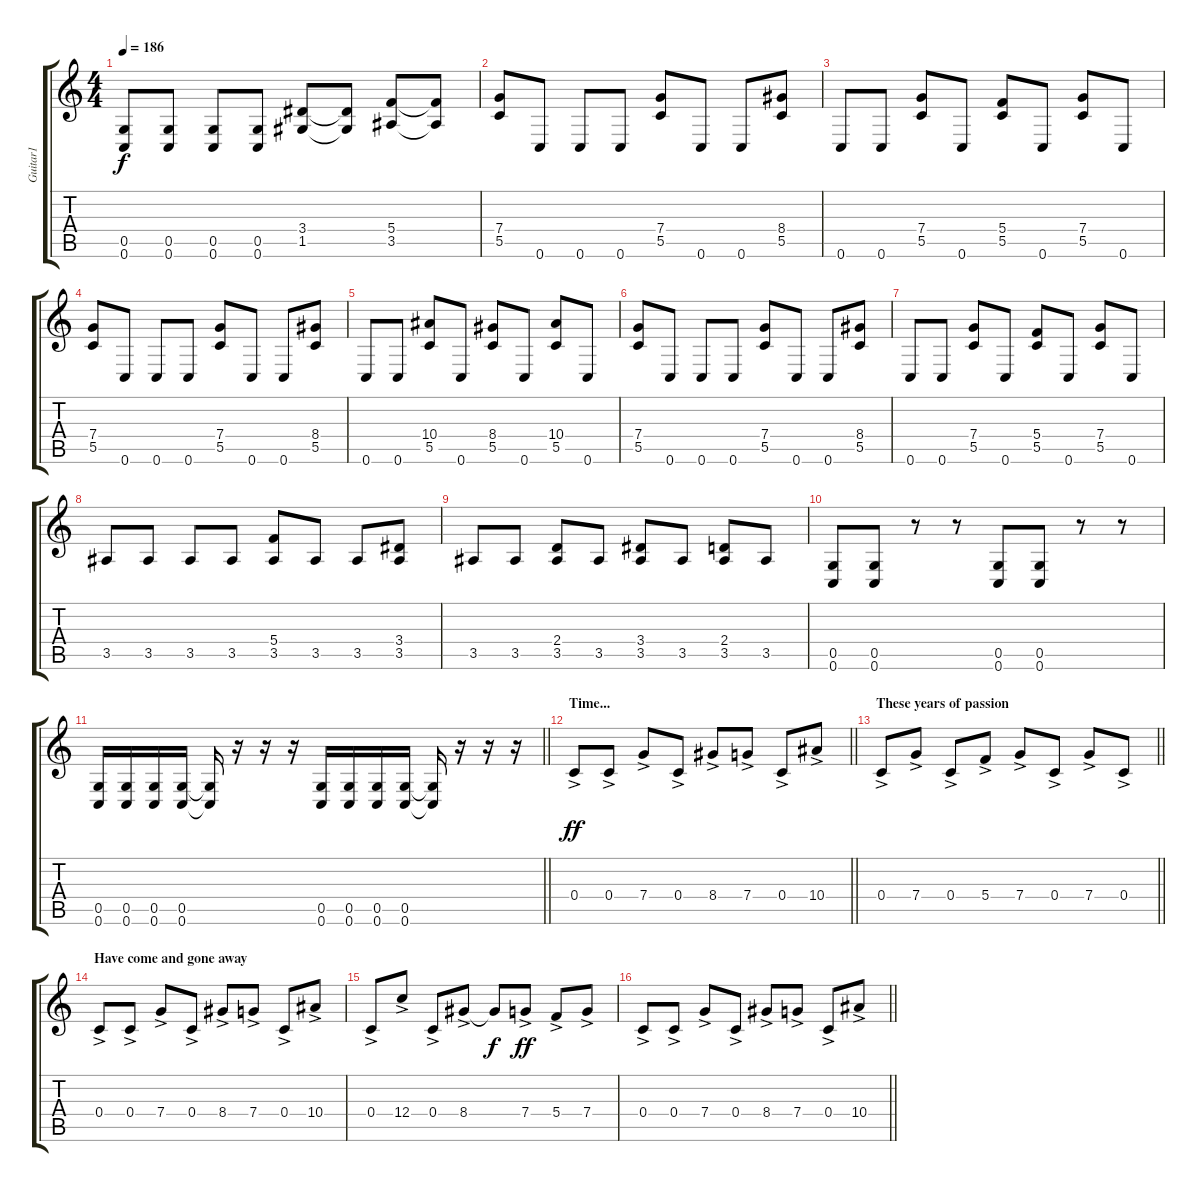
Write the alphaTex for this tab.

\track ("Guitar1" "Guitar1") {instrument distortionguitar}
\staff {score tabs}
\tuning (D4 A3 F3 C3 G2 C2) {hide}
\ts (4 4)
\tempo 186
\clef g2
\ks c
(0.5 0.6).8{dy f} (0.5 0.6).8 (0.5 0.6).8 (0.5 0.6).8 (3.4 1.5).8 (3.4{t} 1.5{t}).8 (5.4 3.5).8 (5.4{t} 3.5{t}).8 |
(7.4 5.5).8 0.6.8 0.6.8 0.6.8 (7.4 5.5).8 0.6.8 0.6.8 (8.4 5.5).8 |
0.6.8 0.6.8 (7.4 5.5).8 0.6.8 (5.4 5.5).8 0.6.8 (7.4 5.5).8 0.6.8 |
(7.4 5.5).8 0.6.8 0.6.8 0.6.8 (7.4 5.5).8 0.6.8 0.6.8 (8.4 5.5).8 |
0.6.8 0.6.8 (10.4 5.5).8 0.6.8 (8.4 5.5).8 0.6.8 (10.4 5.5).8 0.6.8 |
(7.4 5.5).8 0.6.8 0.6.8 0.6.8 (7.4 5.5).8 0.6.8 0.6.8 (8.4 5.5).8 |
0.6.8 0.6.8 (7.4 5.5).8 0.6.8 (5.4 5.5).8 0.6.8 (7.4 5.5).8 0.6.8 |
3.5.8 3.5.8 3.5.8 3.5.8 (5.4 3.5).8 3.5.8 3.5.8 (3.4 3.5).8 |
3.5.8 3.5.8 (2.4 3.5).8 3.5.8 (3.4 3.5).8 3.5.8 (2.4 3.5).8 3.5.8 |
(0.5 0.6).8 (0.5 0.6).8 r.8 r.8 (0.5 0.6).8 (0.5 0.6).8 r.8 r.8 |
\barLineRight lightlight
(0.5 0.6).16 (0.5 0.6).16 (0.5 0.6).16 (0.5 0.6).16 (0.5{t} 0.6{t}).16 r.16 r.16 r.16 (0.5 0.6).16 (0.5 0.6).16 (0.5 0.6).16 (0.5 0.6).16 (0.5{t} 0.6{t}).16 r.16 r.16 r.16 |
\section ("" "Time...")
\barLineRight lightlight
0.4{ac}.8{dy ff} 0.4{ac}.8 7.4{ac}.8 0.4{ac}.8 8.4{ac}.8 7.4{ac}.8 0.4{ac}.8 10.4{ac}.8 |
\section ("" "These years of passion")
\barLineRight lightlight
0.4{ac}.8 7.4{ac}.8 0.4{ac}.8 5.4{ac}.8 7.4{ac}.8 0.4{ac}.8 7.4{ac}.8 0.4{ac}.8 |
\section ("" "Have come and gone away")
0.4{ac}.8 0.4{ac}.8 7.4{ac}.8 0.4{ac}.8 8.4{ac}.8 7.4{ac}.8 0.4{ac}.8 10.4{ac}.8 |
0.4{ac}.8 12.4{ac}.8 0.4{ac}.8 8.4{ac}.8 8.4{t}.8{dy f} 7.4{ac}.8{dy ff} 5.4{ac}.8 7.4{ac}.8 |
\barLineRight lightlight
0.4{ac}.8 0.4{ac}.8 7.4{ac}.8 0.4{ac}.8 8.4{ac}.8 7.4{ac}.8 0.4{ac}.8 10.4{ac}.8
